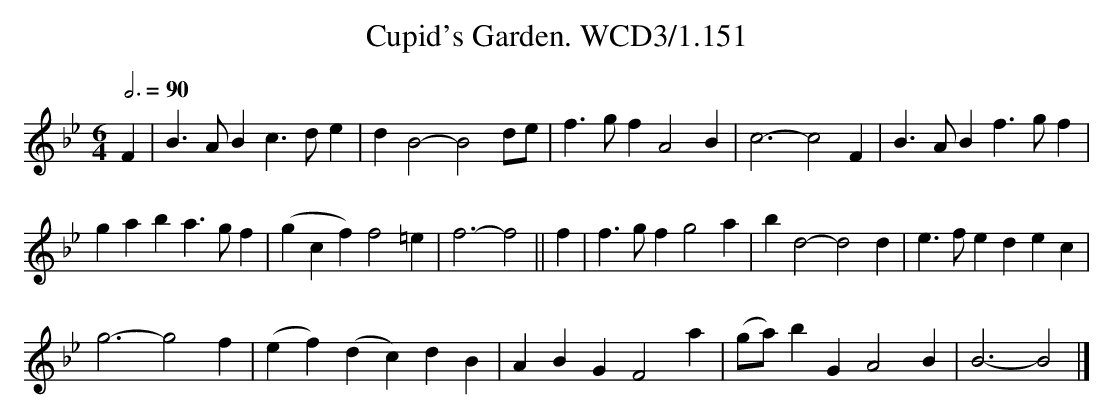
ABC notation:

X:1
T:Cupid's Garden. WCD3/1.151
M:6/4
L:1/8
Q:3/4=90
K:Bb
F2|B3AB2 c3de2|d2 B4- B4 de|\
f3gf2 A4B2|c6- c4F2|B3AB2 f3gf2|
g2a2b2 a3gf2|(g2c2f2) f4=e2|f6-f4||\
f2|f3gf2 g4a2|b2d4 -d4d2|e3fe2 d2e2c2|
g6- g4f2|(e2f2)(d2c2)d2B2|A2B2G2 F4a2|\
(ga)b2G2 A4B2|B6-B4|]
